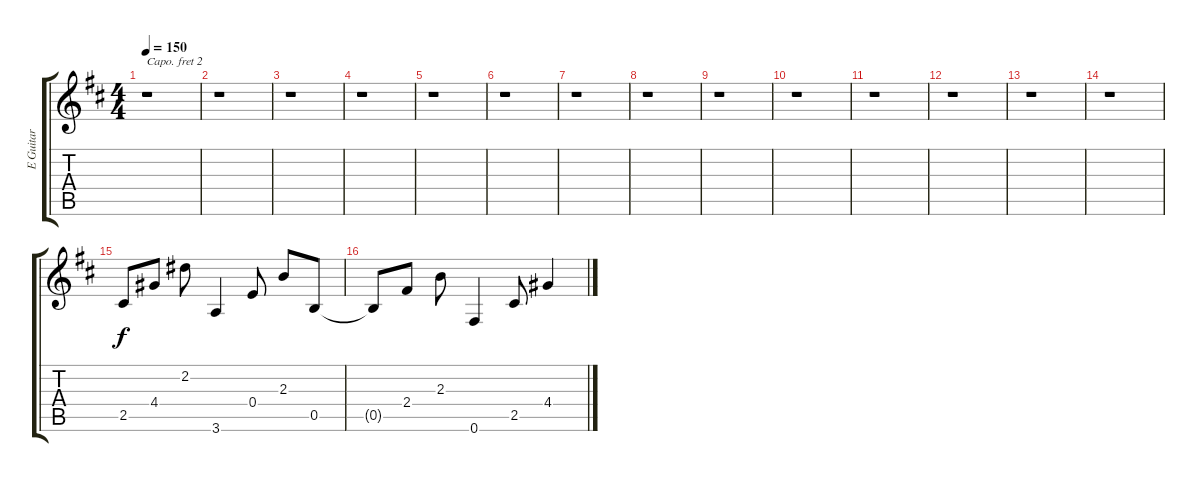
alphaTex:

\track ("E Guitar" "E Guitar") {instrument overdrivenguitar}
\staff {score tabs}
\capo 2
\tuning (E4 B3 G3 D3 A2 E2) {hide}
\ts (4 4)
\tempo 150
\clef g2
\ks d
r.1{dy f} |
r.1 |
r.1 |
r.1 |
r.1 |
r.1 |
r.1 |
r.1 |
r.1 |
r.1 |
r.1 |
r.1 |
r.1 |
r.1 |
2.5.8 4.4.8 2.2.8 3.6.4 0.4.8 2.3.8 0.5.8 |
0.5{t}.8 2.4.8 2.3.8 0.6.4 2.5.8 4.4.4
